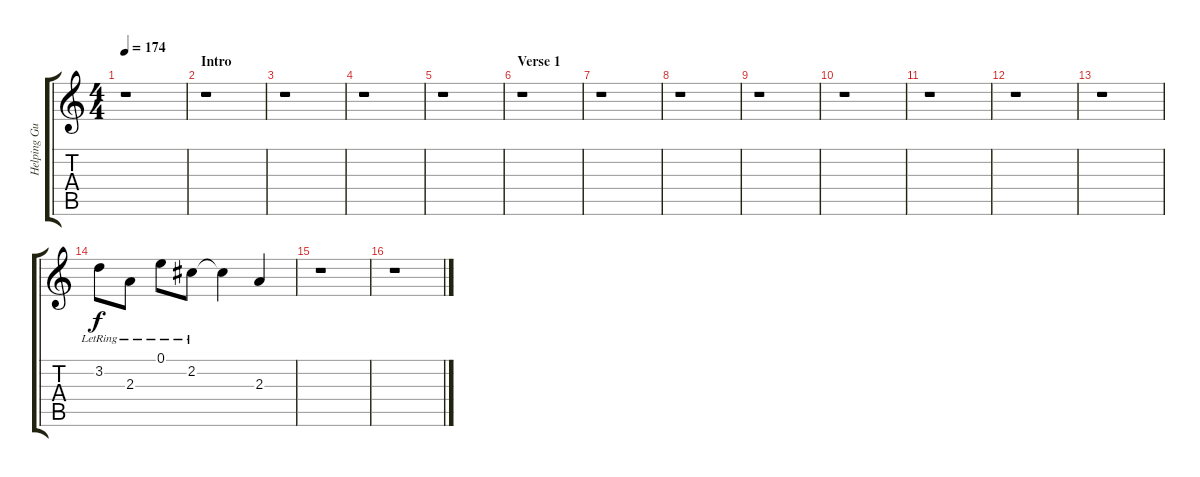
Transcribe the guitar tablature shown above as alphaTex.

\track ("Helping Guitar Track 1" "Helping Gu") {instrument electricguitarjazz}
\staff {score tabs}
\tuning (E4 B3 G3 D3 A2 E2) {hide}
\ts (4 4)
\tempo 174
\clef g2
\ks c
r.1{dy f instrument electricguitarjazz} |
\section ("" "Intro")
r.1 |
r.1 |
r.1 |
r.1 |
\section ("" "Verse 1")
r.1 |
r.1 |
r.1 |
r.1 |
r.1 |
r.1 |
r.1 |
r.1 |
3.2{lr}.8 2.3{lr}.8 0.1{lr}.8 2.2{lr}.8 2.2{t}.4 2.3.4 |
r.1 |
r.1
